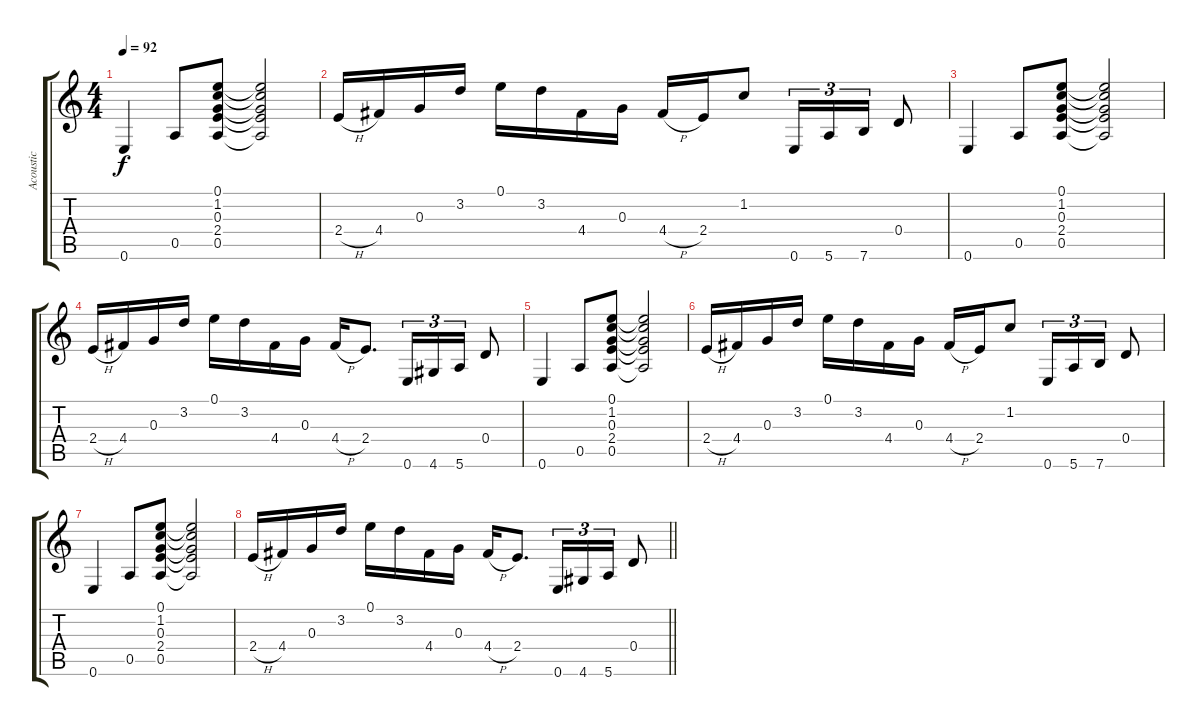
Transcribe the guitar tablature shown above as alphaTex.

\track ("Acoustic" "Acoustic") {instrument acousticguitarsteel}
\staff {score tabs}
\tuning (E4 B3 G3 D3 A2 E2) {hide}
\ts (4 4)
\tempo 92
\clef g2
\ks c
0.6.4{dy f volume 6 instrument acousticguitarsteel} 0.5.8 (0.1 1.2 0.3 2.4 0.5).8 (0.1{t} 1.2{t} 0.3{t} 2.4{t} 0.5{t}).2 |
2.4{h}.16 4.4.16 0.3.16 3.2.16 0.1.16 3.2.16 4.4.16 0.3.16 4.4{h}.16 2.4.16 1.2.8 0.6.16{tu (3 2)} 5.6.16{tu (3 2)} 7.6.16{tu (3 2)} 0.4.8 |
0.6.4 0.5.8 (0.1 1.2 0.3 2.4 0.5).8 (0.1{t} 1.2{t} 0.3{t} 2.4{t} 0.5{t}).2 |
2.4{h}.16 4.4.16 0.3.16 3.2.16 0.1.16 3.2.16 4.4.16 0.3.16 4.4{h}.16 2.4.8{d} 0.6.16{tu (3 2)} 4.6.16{tu (3 2)} 5.6.16{tu (3 2)} 0.4.8 |
0.6.4{volume 0 instrument acousticguitarsteel} 0.5.8 (0.1 1.2 0.3 2.4 0.5).8 (0.1{t} 1.2{t} 0.3{t} 2.4{t} 0.5{t}).2 |
2.4{h}.16 4.4.16 0.3.16 3.2.16 0.1.16 3.2.16 4.4.16 0.3.16 4.4{h}.16 2.4.16 1.2.8 0.6.16{tu (3 2)} 5.6.16{tu (3 2)} 7.6.16{tu (3 2)} 0.4.8 |
0.6.4 0.5.8 (0.1 1.2 0.3 2.4 0.5).8 (0.1{t} 1.2{t} 0.3{t} 2.4{t} 0.5{t}).2 |
\barLineRight lightlight
2.4{h}.16 4.4.16 0.3.16 3.2.16 0.1.16 3.2.16 4.4.16 0.3.16 4.4{h}.16 2.4.8{d} 0.6.16{tu (3 2)} 4.6.16{tu (3 2)} 5.6.16{tu (3 2)} 0.4.8
